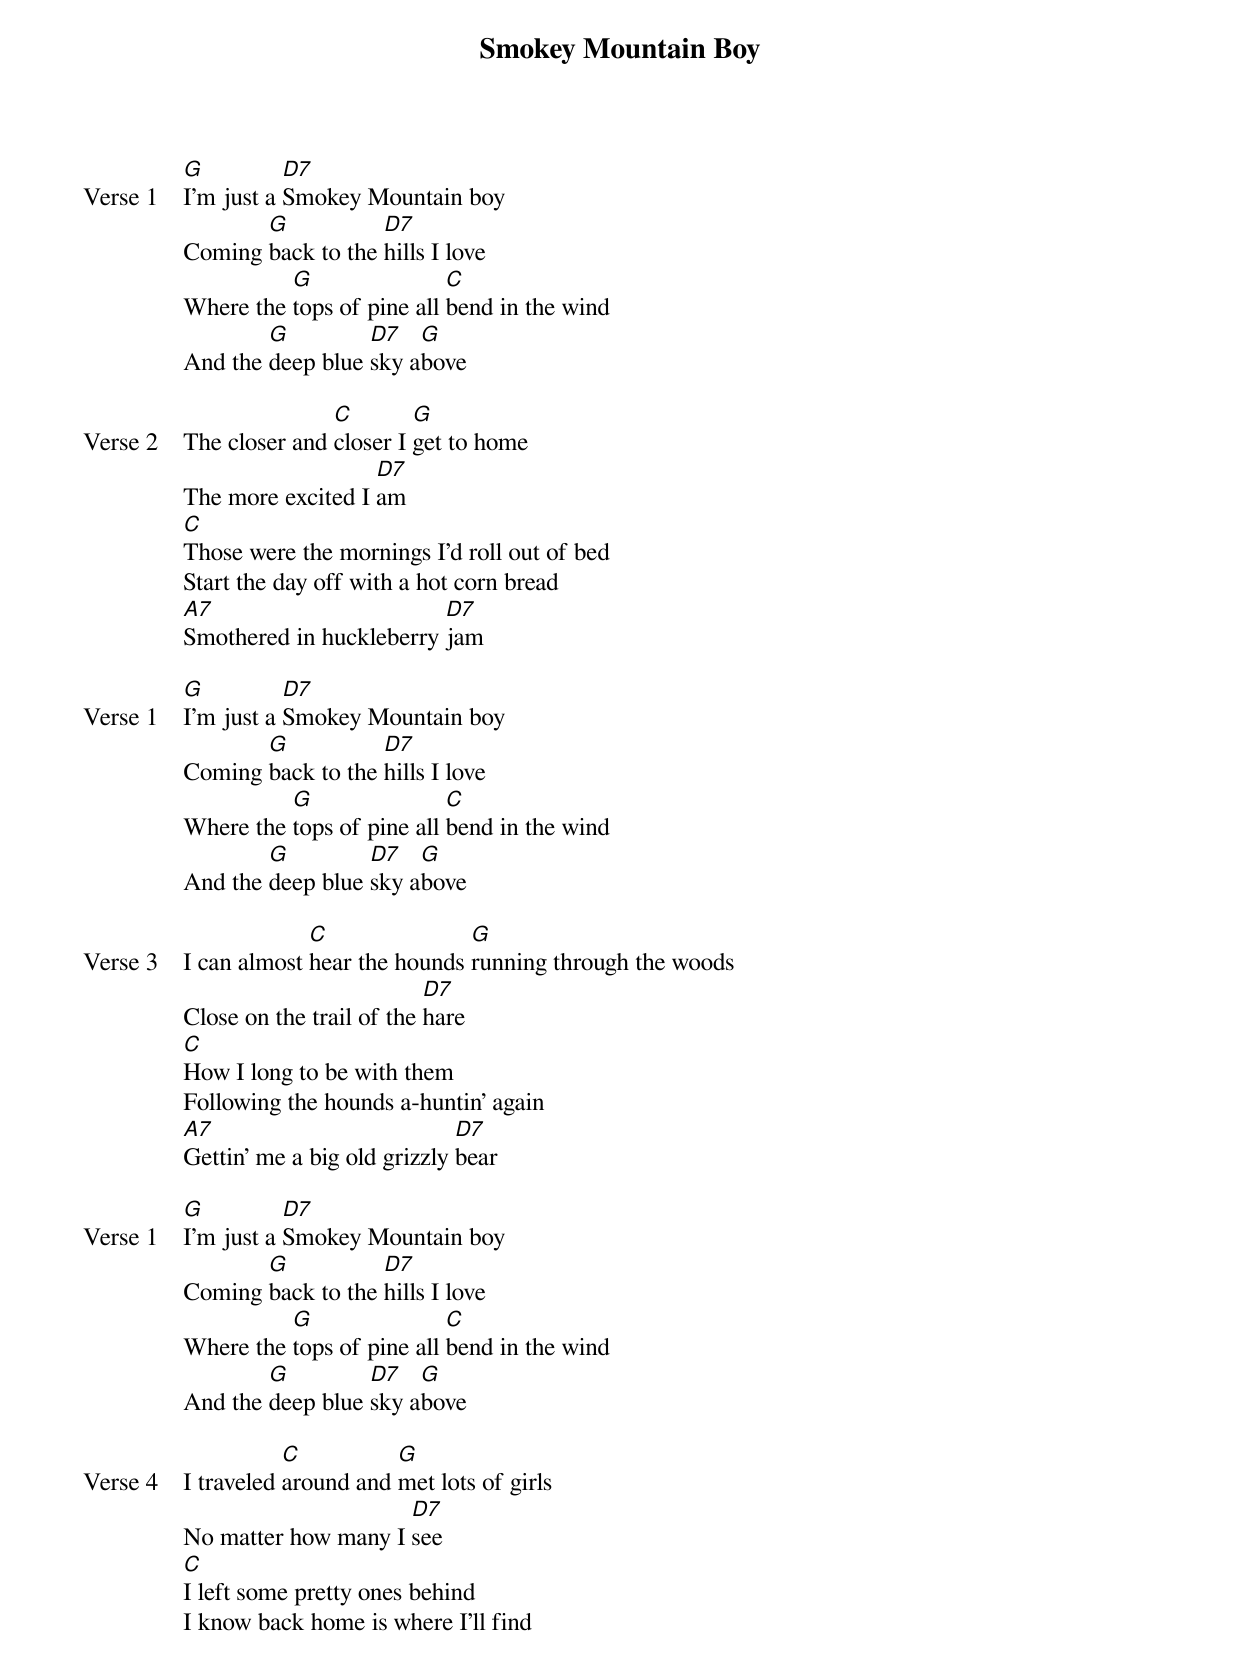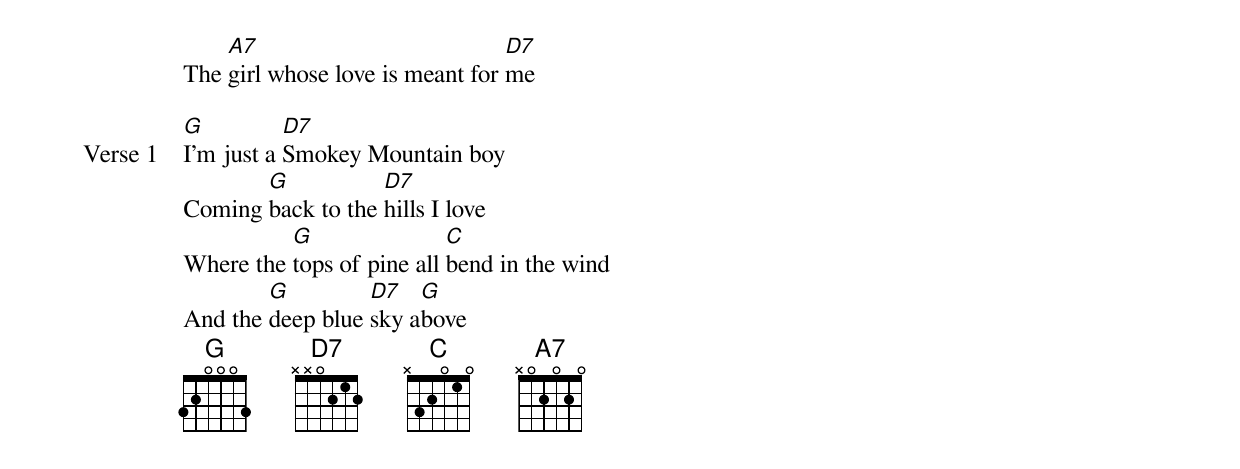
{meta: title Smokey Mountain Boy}
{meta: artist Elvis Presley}
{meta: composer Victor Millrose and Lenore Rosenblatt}

{start_of_verse: Verse 1}
[G]I'm just a [D7]Smokey Mountain boy
Coming [G]back to the [D7]hills I love
Where the [G]tops of pine all [C]bend in the wind
And the [G]deep blue [D7]sky a[G]bove
{end_of_verse}

{start_of_verse: Verse 2}
The closer and [C]closer I [G]get to home
The more excited I [D7]am
[C]Those were the mornings I'd roll out of bed
Start the day off with a hot corn bread
[A7]Smothered in huckleberry [D7]jam
{end_of_verse}

{start_of_verse: Verse 1}
[G]I'm just a [D7]Smokey Mountain boy
Coming [G]back to the [D7]hills I love
Where the [G]tops of pine all [C]bend in the wind
And the [G]deep blue [D7]sky a[G]bove
{end_of_verse}

{start_of_verse: Verse 3}
I can almost [C]hear the hounds [G]running through the woods
Close on the trail of the [D7]hare
[C]How I long to be with them
Following the hounds a-huntin' again
[A7]Gettin' me a big old grizzly [D7]bear
{end_of_verse}

{start_of_verse: Verse 1}
[G]I'm just a [D7]Smokey Mountain boy
Coming [G]back to the [D7]hills I love
Where the [G]tops of pine all [C]bend in the wind
And the [G]deep blue [D7]sky a[G]bove
{end_of_verse}

{start_of_verse: Verse 4}
I traveled [C]around and [G]met lots of girls
No matter how many I [D7]see
[C]I left some pretty ones behind
I know back home is where I'll find
The [A7]girl whose love is meant for [D7]me
{end_of_verse}

{start_of_verse: Verse 1}
[G]I'm just a [D7]Smokey Mountain boy
Coming [G]back to the [D7]hills I love
Where the [G]tops of pine all [C]bend in the wind
And the [G]deep blue [D7]sky a[G]bove
{end_of_verse}
